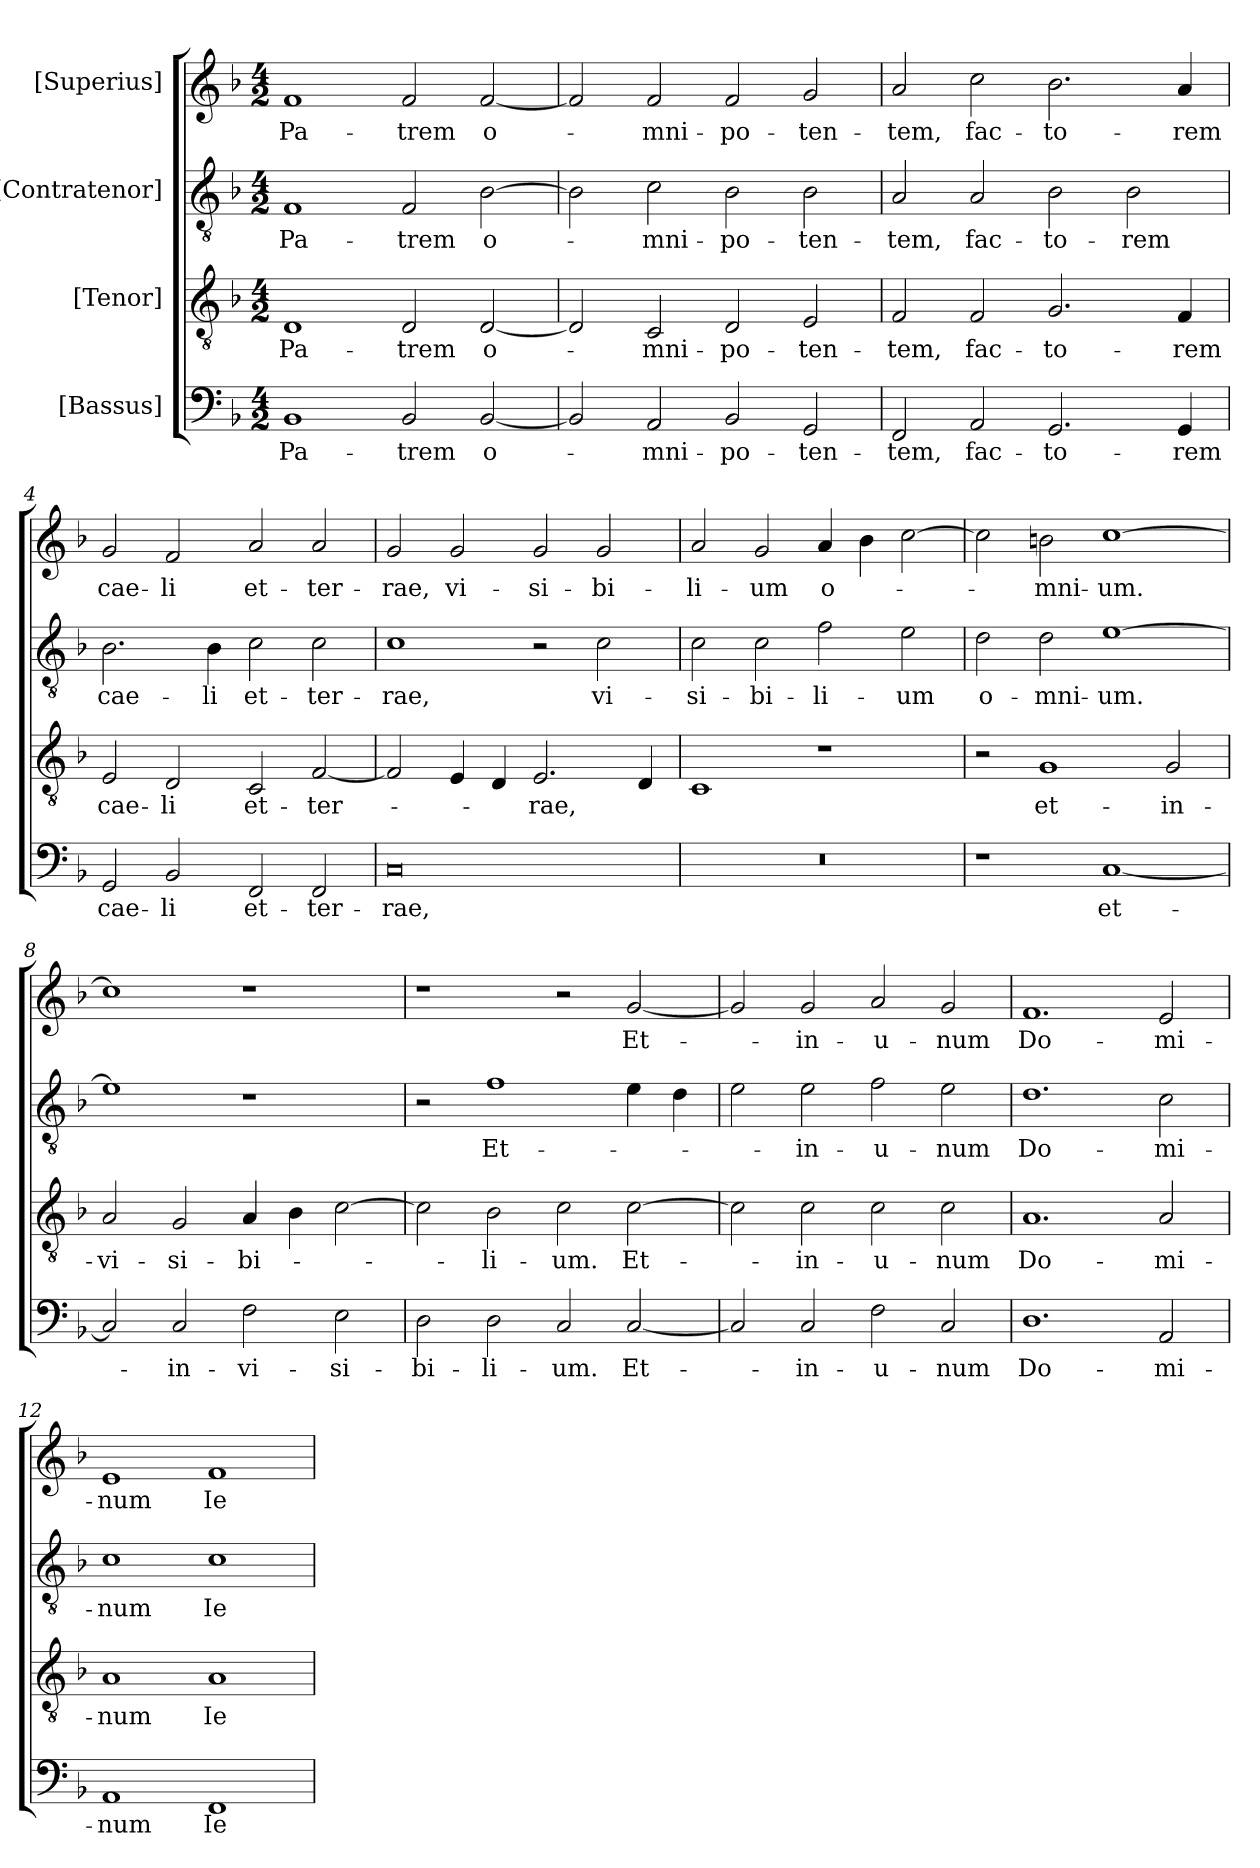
**kern	**text	**kern	**text	**kern	**text	**kern	**text
*part4	*part4	*part3	*part3	*part2	*part2	*part1	*part1
*staff4	*staff4	*staff3	*staff3	*staff2	*staff2	*staff1	*staff1
*I"[Bassus]	*	*I"[Tenor]	*	*I"[Contratenor]	*	*I"[Superius]	*
*clefF4	*	*clefGv2	*	*clefGv2	*	*clefG2	*
*k[b-]	*	*k[b-]	*	*k[b-]	*	*k[b-]	*
*M4/2	*	*M4/2	*	*M4/2	*	*M4/2	*
=1	=1	=1	=1	=1	=1	=1	=1
1BB-/	Pa-	1D/	Pa-	1F/	Pa-	1f/	Pa-
2BB-/	-trem	2D/	-trem	2F/	-trem	2f/	-trem
[2BB-/	o-	[2D/	o-	[2B-\	o-	[2f/	o-
=2	=2	=2	=2	=2	=2	=2	=2
2BB-/]	.	2D/]	.	2B-\]	.	2f/]	.
2AA/	-mni-	2C/	-mni-	2c\	-mni-	2f/	-mni-
2BB-/	-po-	2D/	-po-	2B-\	-po-	2f/	-po-
2GG/	-ten-	2E/	-ten-	2B-\	-ten-	2g/	-ten-
=3	=3	=3	=3	=3	=3	=3	=3
2FF/	-tem,	2F/	-tem,	2A/	-tem,	2a/	-tem,
2AA/	fac-	2F/	fac-	2A/	fac-	2cc\	fac-
2.GG/	-to-	2.G/	-to-	2B-\	-to-	2.b-\	-to-
.	.	.	.	2B-\	-rem	.	.
4GG/	-rem	4F/	-rem	.	.	4a/	-rem
=4	=4	=4	=4	=4	=4	=4	=4
2GG/	cae-	2E/	cae-	2.B-\	cae-	2g/	cae-
2BB-/	-li	2D/	-li	.	.	2f/	-li
.	.	.	.	4B-\	-li	.	.
2FF/	et-	2C/	et-	2c\	et-	2a/	et-
2FF/	ter-	[2F/	ter-	2c\	ter-	2a/	ter-
=5	=5	=5	=5	=5	=5	=5	=5
0C/	-rae,	2F/]	.	1c\	-rae,	2g/	-rae,
.	.	4E/	.	.	.	2g/	vi-
.	.	4D/	.	.	.	.	.
.	.	2.E/	-rae,	2r	.	2g/	-si-
.	.	.	.	2c\	vi-	2g/	-bi-
.	.	4D/	.	.	.	.	.
=6	=6	=6	=6	=6	=6	=6	=6
0r	.	1C/	.	2c\	-si-	2a/	-li-
.	.	.	.	2c\	-bi-	2g/	-um
.	.	1r	.	2f\	-li-	4a/	o-
.	.	.	.	.	.	4b-\	.
.	.	.	.	2e\	-um	[2cc\	.
=7	=7	=7	=7	=7	=7	=7	=7
1r	.	2r	.	2d\	o-	2cc\]	.
.	.	1G/	et-	2d\	-mni-	2bn\	-mni-
[1C/	et-	.	.	[1e\	-um.	[1cc\	-um.
.	.	2G/	in-	.	.	.	.
=8	=8	=8	=8	=8	=8	=8	=8
2C/]	.	2A/	-vi-	1e\]	.	1cc\]	.
2C/	in-	2G/	-si-	.	.	.	.
2F\	-vi-	4A/	-bi-	1r	.	1r	.
.	.	4B-\	.	.	.	.	.
2E\	-si-	[2c\	.	.	.	.	.
=9	=9	=9	=9	=9	=9	=9	=9
2D\	-bi-	2c\]	.	2r	.	1r	.
2D\	-li-	2B-\	-li-	1f\	Et-	.	.
2C/	-um.	2c\	-um.	.	.	2r	.
[2C/	Et-	[2c\	Et-	4e\	.	[2g/	Et-
.	.	.	.	4d\	.	.	.
=10	=10	=10	=10	=10	=10	=10	=10
2C/]	.	2c\]	.	2e\	.	2g/]	.
2C/	in-	2c\	in-	2e\	in-	2g/	in-
2F\	u-	2c\	u-	2f\	u-	2a/	u-
2C/	-num	2c\	-num	2e\	-num	2g/	-num
=11	=11	=11	=11	=11	=11	=11	=11
1.D\	Do-	1.A/	Do-	1.d\	Do-	1.f/	Do-
2AA/	-mi-	2A/	-mi-	2c\	-mi-	2e/	-mi-
=12	=12	=12	=12	=12	=12	=12	=12
1AA/	-num	1A/	-num	1c\	-num	1e/	-num
1FF/	Ie-	1A/	Ie-	1c\	Ie-	1f/	Ie-
=	=	=	=	=	=	=	=
*-	*-	*-	*-	*-	*-	*-	*-
